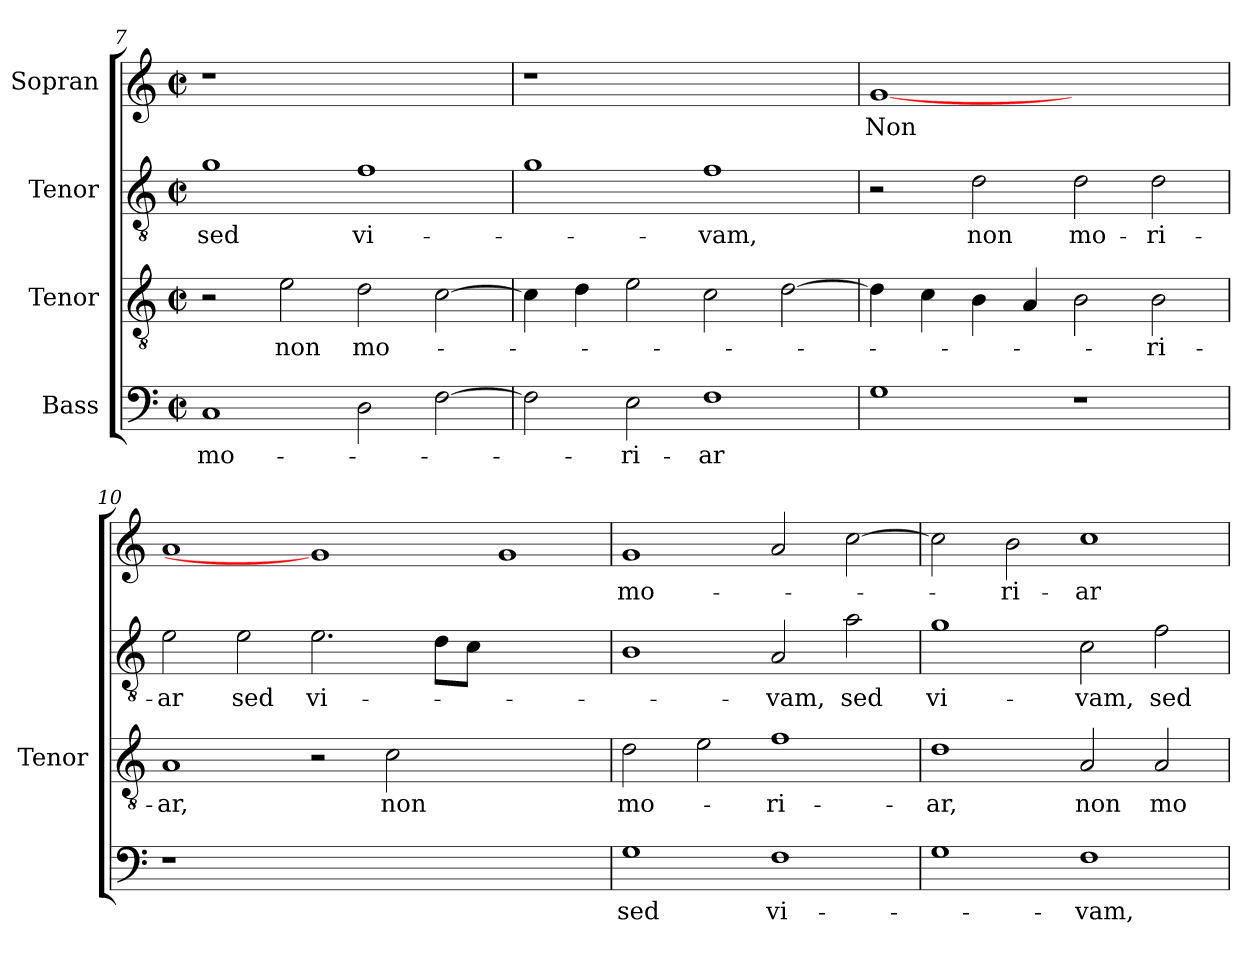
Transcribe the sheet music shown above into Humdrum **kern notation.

**kern	**text	**kern	**text	**kern	**text	**kern	**text
*part4	*part4	*part3	*part3	*part2	*part2	*part1	*part1
*staff4	*staff4	*staff3	*staff3	*staff2	*staff2	*staff1	*staff1
*I"Bass	*	*I"Tenor	*	*I"Tenor	*	*I"Sopran	*
*	*	*I'Tenor	*	*	*	*	*
*clefF4	*	*clefGv2	*	*clefGv2	*	*clefG2	*
*	*	*ITrd7c12	*	*ITrd7c12	*	*	*
*k[]	*	*k[]	*	*k[]	*	*k[]	*
*M2/2	*	*M2/2	*	*M2/2	*	*M2/2	*
*met(c|)	*	*met(c|)	*	*met(c|)	*	*met(c|)	*
=7	=7	=7	=7	=7	=7	=7	=7
!	!LO:LY:b:color=#000000	!	!	!	!	!	!
!	!	!	!	!	!LO:LY:b:color=#000000	!LO:N:vis=1	!
1Ci	mo-	2r	.	1Gi	sed	1r	.
!	!	!	!LO:LY:b:color=#000000	!	!	!	!
.	.	2Ei\	non	.	.	.	.
!	!	!	!LO:LY:b:color=#000000	!	!	!	!
!	!	!	!	!	!LO:LY:b:color=#000000	!	!
2Di\	.	2Di\	mo-	1Fi	vi-	1ryy	.
[>2Fi\	.	[>2Ci\	.	.	.	.	.
!!LO:LB:g=z
=8	=8	=8	=8	=8	=8	=8	=8
!	!	!	!	!	!	!LO:N:vis=1	!
2Fi\]	.	4Ci\]	.	1Gi	.	1r	.
.	.	4Di\	.	.	.	.	.
!	!LO:LY:b:color=#000000	!	!	!	!	!	!
2Ei\	-ri-	2Ei\	.	.	.	.	.
!	!LO:LY:b:color=#000000	!	!	!	!	!	!
!	!	!	!	!	!LO:LY:b:color=#000000	!	!
1Fi	-ar	2Ci\	.	1Fi	-vam,	1ryy	.
.	.	[>2Di\	.	.	.	.	.
=9	=9	=9	=9	=9	=9	=9	=9
!	!	!	!	!	!	!	!LO:LY:b:color=#000000
1Gi	.	4Di\]	.	2r	.	[1gi	Non
.	.	4Ci\	.	.	.	.	.
!	!	!	!	!	!LO:LY:b:color=#000000	!	!
.	.	4BBi\	.	2Di\	non	.	.
.	.	4AAi/	.	.	.	.	.
!	!	!	!	!	!LO:LY:b:color=#000000	!	!
1r	.	2BBi\	.	2Di\	mo-	1ryy	.
!	!	!	!LO:LY:b:color=#000000	!	!	!	!
!	!	!	!	!	!LO:LY:b:color=#000000	!	!
.	.	2BBi\	-ri-	2Di\	-ri-	.	.
=10	=10	=10	=10	=10	=10	=10	=10
!LO:N:vis=1	!	!	!	!	!	!	!
!	!	!	!LO:LY:b:color=#000000	!	!	!	!
!	!	!	!	!	!LO:LY:b:color=#000000	!	!
1r	.	1AAi	-ar,	2Ei\	-ar	1ai	.
!	!	!	!	!	!LO:LY:b:color=#000000	!	!
.	.	.	.	2Ei\	sed	.	.
!	!	!	!	!	!LO:LY:b:color=#000000	!	!
0ryy	.	2r	.	2.Ei\	vi-	1gi]	.
!	!	!	!LO:LY:b:color=#000000	!	!	!	!
.	.	2Ci\	non	.	.	.	.
.	.	.	.	8Di\L	.	.	.
.	.	.	.	8Ci\J	.	.	.
.	.	1ryy	.	1ryy	.	1gi	.
=11	=11	=11	=11	=11	=11	=11	=11
!	!LO:LY:b:color=#000000	!	!	!	!	!	!
!	!	!	!LO:LY:b:color=#000000	!	!	!	!
!	!	!	!	!	!	!	!LO:LY:b:color=#000000
1Gi	sed	2Di\	mo-	1BBi	.	1gi	mo-
.	.	2Ei\	.	.	.	.	.
!	!LO:LY:b:color=#000000	!	!	!	!	!	!
!	!	!	!LO:LY:b:color=#000000	!	!	!	!
!	!	!	!	!	!LO:LY:b:color=#000000	!	!
1Fi	vi-	1Fi	-ri-	2AAi/	-vam,	2ai/	.
!	!	!	!	!	!LO:LY:b:color=#000000	!	!
.	.	.	.	2Ai\	sed	[>2cci\	.
=12	=12	=12	=12	=12	=12	=12	=12
!	!	!	!LO:LY:b:color=#000000	!	!	!	!
!	!	!	!	!	!LO:LY:b:color=#000000	!	!
1Gi	.	1Di	-ar,	1Gi	vi-	2cci\]	.
!	!	!	!	!	!	!	!LO:LY:b:color=#000000
.	.	.	.	.	.	2bi\	-ri-
!	!LO:LY:b:color=#000000	!	!	!	!	!	!
!	!	!	!LO:LY:b:color=#000000	!	!	!	!
!	!	!	!	!	!LO:LY:b:color=#000000	!	!
!	!	!	!	!	!	!	!LO:LY:b:color=#000000
1Fi	-vam,	2AAi/	non	2Ci\	-vam,	1cci	-ar
!	!	!	!LO:LY:b:color=#000000	!	!	!	!
!	!	!	!	!	!LO:LY:b:color=#000000	!	!
.	.	2AAi/	mo-	2Fi\	sed	.	.
=	=	=	=	=	=	=	=
*-	*-	*-	*-	*-	*-	*-	*-
